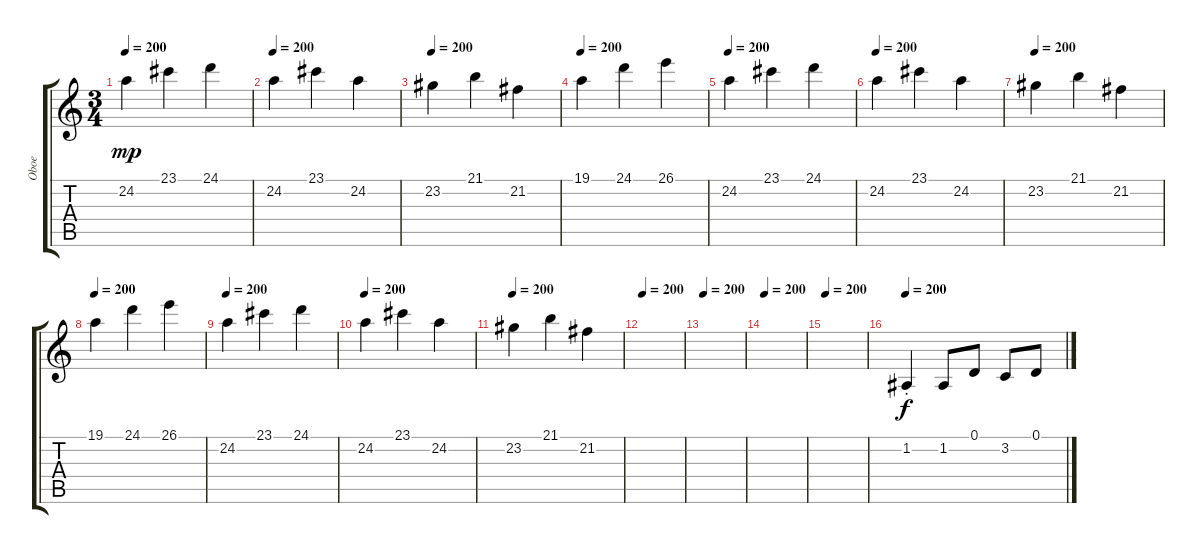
\track ("Oboe" "Oboe") {instrument oboe}
\staff {score tabs}
\tuning (D4 A3 F3 C3 G2 D2) {hide}
\ts (3 4)
\tempo 200
\clef g2
\ks c
24.2.4{dy mp} 23.1.4 24.1.4 |
\tempo 200
24.2.4 23.1.4 24.2.4 |
\tempo 200
23.2.4 21.1.4 21.2.4 |
\tempo 200
19.1.4{instrument pad1newage} 24.1.4 26.1.4 |
\tempo 200
24.2.4 23.1.4 24.1.4 |
\tempo 200
24.2.4 23.1.4 24.2.4 |
\tempo 200
23.2.4 21.1.4 21.2.4 |
\tempo 200
19.1.4{instrument pad1newage} 24.1.4 26.1.4 |
\tempo 200
24.2.4 23.1.4 24.1.4 |
\tempo 200
24.2.4 23.1.4 24.2.4 |
\tempo 200
23.2.4 21.1.4 21.2.4 |
\tempo 200
|
\tempo 200
|
\tempo 200
|
\tempo 200
|
\tempo 200
1.2{st}.4{dy f volume 11 balance 11 instrument oboe} 1.2.8 0.1.8 3.2.8 0.1.8
